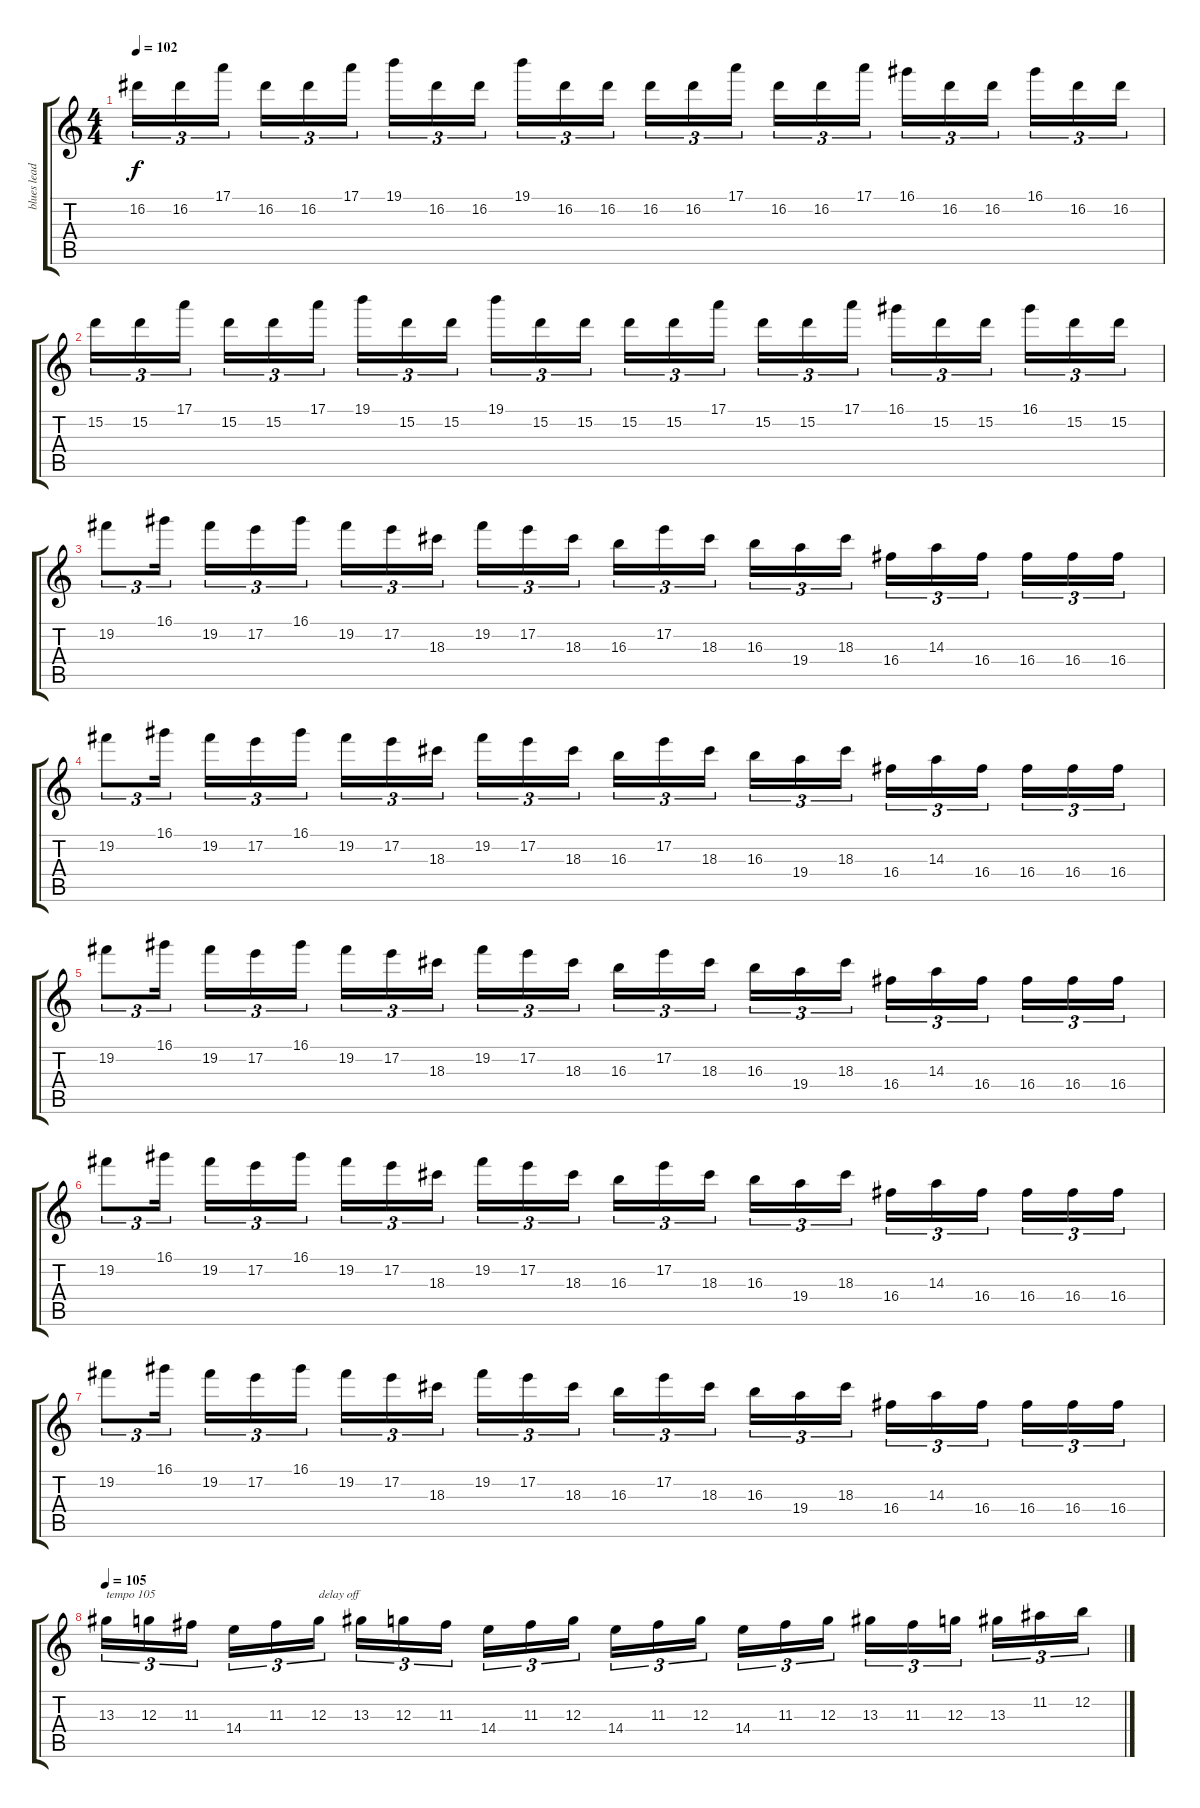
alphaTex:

\track ("blues lead" "blues lead") {instrument distortionguitar}
\staff {score tabs}
\tuning (E4 B3 G3 D3 A2 E2) {hide}
\ts (4 4)
\tempo 102
\clef g2
\ks c
16.2.16{tu (3 2) dy f} 16.2.16{tu (3 2)} 17.1.16{tu (3 2)} 16.2.16{tu (3 2)} 16.2.16{tu (3 2)} 17.1.16{tu (3 2)} 19.1.16{tu (3 2)} 16.2.16{tu (3 2)} 16.2.16{tu (3 2)} 19.1.16{tu (3 2)} 16.2.16{tu (3 2)} 16.2.16{tu (3 2)} 16.2.16{tu (3 2)} 16.2.16{tu (3 2)} 17.1.16{tu (3 2)} 16.2.16{tu (3 2)} 16.2.16{tu (3 2)} 17.1.16{tu (3 2)} 16.1.16{tu (3 2)} 16.2.16{tu (3 2)} 16.2.16{tu (3 2)} 16.1.16{tu (3 2)} 16.2.16{tu (3 2)} 16.2.16{tu (3 2)} |
15.2.16{tu (3 2)} 15.2.16{tu (3 2)} 17.1.16{tu (3 2)} 15.2.16{tu (3 2)} 15.2.16{tu (3 2)} 17.1.16{tu (3 2)} 19.1.16{tu (3 2)} 15.2.16{tu (3 2)} 15.2.16{tu (3 2)} 19.1.16{tu (3 2)} 15.2.16{tu (3 2)} 15.2.16{tu (3 2)} 15.2.16{tu (3 2)} 15.2.16{tu (3 2)} 17.1.16{tu (3 2)} 15.2.16{tu (3 2)} 15.2.16{tu (3 2)} 17.1.16{tu (3 2)} 16.1.16{tu (3 2)} 15.2.16{tu (3 2)} 15.2.16{tu (3 2)} 16.1.16{tu (3 2)} 15.2.16{tu (3 2)} 15.2.16{tu (3 2)} |
19.2.8{tu (3 2)} 16.1.16{tu (3 2)} 19.2.16{tu (3 2)} 17.2.16{tu (3 2)} 16.1.16{tu (3 2)} 19.2.16{tu (3 2)} 17.2.16{tu (3 2)} 18.3.16{tu (3 2)} 19.2.16{tu (3 2)} 17.2.16{tu (3 2)} 18.3.16{tu (3 2)} 16.3.16{tu (3 2)} 17.2.16{tu (3 2)} 18.3.16{tu (3 2)} 16.3.16{tu (3 2)} 19.4.16{tu (3 2)} 18.3.16{tu (3 2)} 16.4.16{tu (3 2)} 14.3.16{tu (3 2)} 16.4.16{tu (3 2)} 16.4.16{tu (3 2)} 16.4.16{tu (3 2)} 16.4.16{tu (3 2)} |
19.2.8{tu (3 2)} 16.1.16{tu (3 2)} 19.2.16{tu (3 2)} 17.2.16{tu (3 2)} 16.1.16{tu (3 2)} 19.2.16{tu (3 2)} 17.2.16{tu (3 2)} 18.3.16{tu (3 2)} 19.2.16{tu (3 2)} 17.2.16{tu (3 2)} 18.3.16{tu (3 2)} 16.3.16{tu (3 2)} 17.2.16{tu (3 2)} 18.3.16{tu (3 2)} 16.3.16{tu (3 2)} 19.4.16{tu (3 2)} 18.3.16{tu (3 2)} 16.4.16{tu (3 2)} 14.3.16{tu (3 2)} 16.4.16{tu (3 2)} 16.4.16{tu (3 2)} 16.4.16{tu (3 2)} 16.4.16{tu (3 2)} |
19.2.8{tu (3 2)} 16.1.16{tu (3 2)} 19.2.16{tu (3 2)} 17.2.16{tu (3 2)} 16.1.16{tu (3 2)} 19.2.16{tu (3 2)} 17.2.16{tu (3 2)} 18.3.16{tu (3 2)} 19.2.16{tu (3 2)} 17.2.16{tu (3 2)} 18.3.16{tu (3 2)} 16.3.16{tu (3 2)} 17.2.16{tu (3 2)} 18.3.16{tu (3 2)} 16.3.16{tu (3 2)} 19.4.16{tu (3 2)} 18.3.16{tu (3 2)} 16.4.16{tu (3 2)} 14.3.16{tu (3 2)} 16.4.16{tu (3 2)} 16.4.16{tu (3 2)} 16.4.16{tu (3 2)} 16.4.16{tu (3 2)} |
19.2.8{tu (3 2)} 16.1.16{tu (3 2)} 19.2.16{tu (3 2)} 17.2.16{tu (3 2)} 16.1.16{tu (3 2)} 19.2.16{tu (3 2)} 17.2.16{tu (3 2)} 18.3.16{tu (3 2)} 19.2.16{tu (3 2)} 17.2.16{tu (3 2)} 18.3.16{tu (3 2)} 16.3.16{tu (3 2)} 17.2.16{tu (3 2)} 18.3.16{tu (3 2)} 16.3.16{tu (3 2)} 19.4.16{tu (3 2)} 18.3.16{tu (3 2)} 16.4.16{tu (3 2)} 14.3.16{tu (3 2)} 16.4.16{tu (3 2)} 16.4.16{tu (3 2)} 16.4.16{tu (3 2)} 16.4.16{tu (3 2)} |
19.2.8{tu (3 2)} 16.1.16{tu (3 2)} 19.2.16{tu (3 2)} 17.2.16{tu (3 2)} 16.1.16{tu (3 2)} 19.2.16{tu (3 2)} 17.2.16{tu (3 2)} 18.3.16{tu (3 2)} 19.2.16{tu (3 2)} 17.2.16{tu (3 2)} 18.3.16{tu (3 2)} 16.3.16{tu (3 2)} 17.2.16{tu (3 2)} 18.3.16{tu (3 2)} 16.3.16{tu (3 2)} 19.4.16{tu (3 2)} 18.3.16{tu (3 2)} 16.4.16{tu (3 2)} 14.3.16{tu (3 2)} 16.4.16{tu (3 2)} 16.4.16{tu (3 2)} 16.4.16{tu (3 2)} 16.4.16{tu (3 2)} |
\tempo 105
13.3.16{tu (3 2) txt "tempo 105"} 12.3.16{tu (3 2)} 11.3.16{tu (3 2)} 14.4.16{tu (3 2)} 11.3.16{tu (3 2)} 12.3.16{tu (3 2) txt "delay off"} 13.3.16{tu (3 2)} 12.3.16{tu (3 2)} 11.3.16{tu (3 2)} 14.4.16{tu (3 2)} 11.3.16{tu (3 2)} 12.3.16{tu (3 2)} 14.4.16{tu (3 2)} 11.3.16{tu (3 2)} 12.3.16{tu (3 2)} 14.4.16{tu (3 2)} 11.3.16{tu (3 2)} 12.3.16{tu (3 2)} 13.3.16{tu (3 2)} 11.3.16{tu (3 2)} 12.3.16{tu (3 2)} 13.3.16{tu (3 2)} 11.2.16{tu (3 2)} 12.2.16{tu (3 2)}
